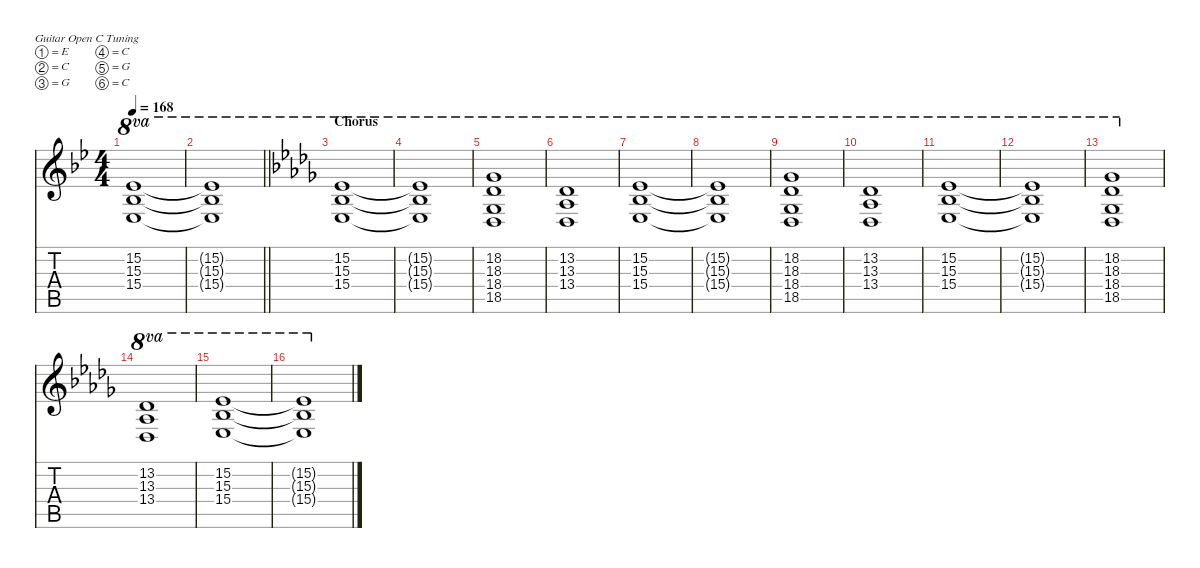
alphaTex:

\defaultSystemsLayout 4
\hideDynamics
\bracketExtendMode nobrackets
\singleTrackTrackNamePolicy hidden
\multiTrackTrackNamePolicy hidden
\firstSystemTrackNameMode fullname
\firstSystemTrackNameOrientation horizontal
\otherSystemsTrackNameOrientation horizontal
\track ("Keys Right Hand" "led.synth.") {instrument lead2sawtooth}
\staff {score tabs}
\tuning (E4 C4 G3 C3 G2 C2)
\ts (4 4)
\tempo 168
\clef g2
\ks bb
(15.2{t acc b} 15.3{t acc b} 15.4{t acc b}).1{ot 8va dy f beam Up} |
\barLineRight lightlight
(15.2{t acc b} 15.3{t acc b} 15.4{t acc b}).1{ot 8va beam Up} |
\section ("" "Chorus")
\ks db
(15.2{acc b} 15.3{acc b} 15.4{acc b}).1{ot 8va beam Up} |
(15.2{t acc b} 15.3{t acc b} 15.4{t acc b}).1{ot 8va beam Up} |
(18.2{acc b} 18.3{acc b} 18.4{acc b} 18.5{acc b}).1{ot 8va beam Up} |
(13.2{acc b} 13.3{acc b} 13.4{acc b}).1{ot 8va beam Up} |
(15.2{acc b} 15.3{acc b} 15.4{acc b}).1{ot 8va beam Up} |
(15.2{t acc b} 15.3{t acc b} 15.4{t acc b}).1{ot 8va beam Up} |
(18.2{acc b} 18.3{acc b} 18.4{acc b} 18.5{acc b}).1{ot 8va beam Up} |
(13.2{acc b} 13.3{acc b} 13.4{acc b}).1{ot 8va beam Up} |
(15.2{acc b} 15.3{acc b} 15.4{acc b}).1{ot 8va beam Up} |
(15.2{t acc b} 15.3{t acc b} 15.4{t acc b}).1{ot 8va beam Up} |
(18.2{acc b} 18.3{acc b} 18.4{acc b} 18.5{acc b}).1{ot 8va beam Up} |
(13.2{acc b} 13.3{acc b} 13.4{acc b}).1{ot 8va beam Up} |
(15.2{acc b} 15.3{acc b} 15.4{acc b}).1{ot 8va beam Up} |
(15.2{t acc b} 15.3{t acc b} 15.4{t acc b}).1{ot 8va beam Up}
